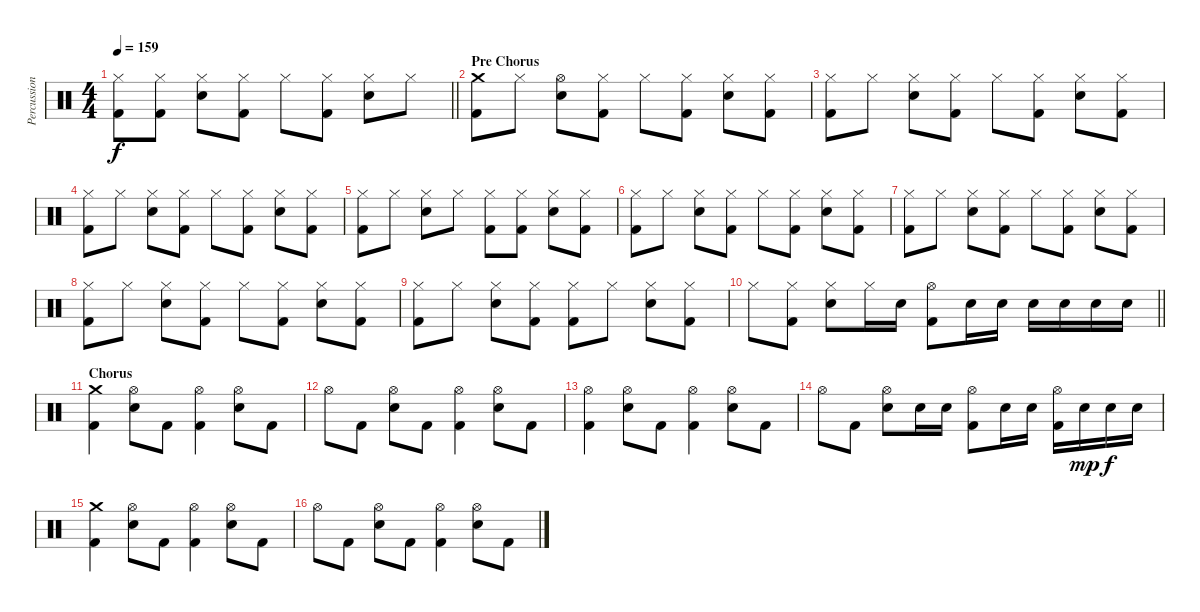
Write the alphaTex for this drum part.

\track ("Percussion" "Percussion") {instrument percussion}
\staff {score}
\articulation defaults
\ts (4 4)
\tempo 159
\clef neutral
\barLineRight lightlight
\ks c
("Hi-Hat (closed)" "Kick (hit) 2").8{dy f} ("Hi-Hat (closed)" "Kick (hit) 2").8 ("Hi-Hat (closed)" "Electric Snare (hit)").8 ("Hi-Hat (closed)" "Kick (hit) 2").8 "Hi-Hat (closed)".8 ("Hi-Hat (closed)" "Kick (hit) 2").8 ("Hi-Hat (closed)" "Electric Snare (hit)").8 "Hi-Hat (closed)".8 |
\section ("" "Pre Chorus")
("Crash medium (hit)" "Kick (hit) 2").8 "Hi-Hat (closed)".8 ("Hi-Hat (open)" "Electric Snare (hit)").8 ("Hi-Hat (closed)" "Kick (hit) 2").8 "Hi-Hat (closed)".8 ("Hi-Hat (closed)" "Kick (hit) 2").8 ("Hi-Hat (closed)" "Electric Snare (hit)").8 ("Hi-Hat (closed)" "Kick (hit) 2").8 |
("Hi-Hat (closed)" "Kick (hit) 2").8 "Hi-Hat (closed)".8 ("Hi-Hat (closed)" "Electric Snare (hit)").8 ("Hi-Hat (closed)" "Kick (hit) 2").8 "Hi-Hat (closed)".8 ("Hi-Hat (closed)" "Kick (hit) 2").8 ("Hi-Hat (closed)" "Electric Snare (hit)").8 ("Hi-Hat (closed)" "Kick (hit) 2").8 |
("Hi-Hat (closed)" "Kick (hit) 2").8 "Hi-Hat (closed)".8 ("Hi-Hat (closed)" "Electric Snare (hit)").8 ("Hi-Hat (closed)" "Kick (hit) 2").8 "Hi-Hat (closed)".8 ("Hi-Hat (closed)" "Kick (hit) 2").8 ("Hi-Hat (closed)" "Electric Snare (hit)").8 ("Hi-Hat (closed)" "Kick (hit) 2").8 |
("Hi-Hat (closed)" "Kick (hit) 2").8 "Hi-Hat (closed)".8 ("Hi-Hat (closed)" "Electric Snare (hit)").8 "Hi-Hat (closed)".8 ("Hi-Hat (closed)" "Kick (hit) 2").8 ("Hi-Hat (closed)" "Kick (hit) 2").8 ("Hi-Hat (closed)" "Electric Snare (hit)").8 ("Hi-Hat (closed)" "Kick (hit) 2").8 |
("Hi-Hat (closed)" "Kick (hit) 2").8 "Hi-Hat (closed)".8 ("Hi-Hat (closed)" "Electric Snare (hit)").8 ("Hi-Hat (closed)" "Kick (hit) 2").8 "Hi-Hat (closed)".8 ("Hi-Hat (closed)" "Kick (hit) 2").8 ("Hi-Hat (closed)" "Electric Snare (hit)").8 ("Hi-Hat (closed)" "Kick (hit) 2").8 |
("Hi-Hat (closed)" "Kick (hit) 2").8 "Hi-Hat (closed)".8 ("Hi-Hat (closed)" "Electric Snare (hit)").8 ("Hi-Hat (closed)" "Kick (hit) 2").8 "Hi-Hat (closed)".8 ("Hi-Hat (closed)" "Kick (hit) 2").8 ("Hi-Hat (closed)" "Electric Snare (hit)").8 ("Hi-Hat (closed)" "Kick (hit) 2").8 |
("Hi-Hat (closed)" "Kick (hit) 2").8 "Hi-Hat (closed)".8 ("Hi-Hat (closed)" "Electric Snare (hit)").8 ("Hi-Hat (closed)" "Kick (hit) 2").8 "Hi-Hat (closed)".8 ("Hi-Hat (closed)" "Kick (hit) 2").8 ("Hi-Hat (closed)" "Electric Snare (hit)").8 ("Hi-Hat (closed)" "Kick (hit) 2").8 |
("Hi-Hat (closed)" "Kick (hit) 2").8 "Hi-Hat (closed)".8 ("Hi-Hat (closed)" "Electric Snare (hit)").8 ("Hi-Hat (closed)" "Kick (hit) 2").8 ("Hi-Hat (closed)" "Kick (hit) 2").8 "Hi-Hat (closed)".8 ("Hi-Hat (closed)" "Electric Snare (hit)").8 ("Hi-Hat (closed)" "Kick (hit) 2").8 |
\barLineRight lightlight "Hi-Hat (closed)".8
("Hi-Hat (closed)" "Kick (hit) 2").8 ("Hi-Hat (closed)" "Electric Snare (hit)").8 "Hi-Hat (closed)".16 "Electric Snare (hit)".16 ("Hi-Hat (open)" "Kick (hit) 2").8 "Electric Snare (hit)".16 "Electric Snare (hit)".16 "Electric Snare (hit)".16 "Electric Snare (hit)".16 "Electric Snare (hit)".16 "Electric Snare (hit)".16 |
\section ("" "Chorus")
("Crash medium (hit)" "Kick (hit) 2").4 ("Hi-Hat (open)" "Electric Snare (hit)").8 "Kick (hit) 2".8 ("Hi-Hat (open)" "Kick (hit) 2").4 ("Hi-Hat (open)" "Electric Snare (hit)").8 "Kick (hit) 2".8 |
"Hi-Hat (open)".8 "Kick (hit) 2".8 ("Hi-Hat (open)" "Electric Snare (hit)").8 "Kick (hit) 2".8 ("Hi-Hat (open)" "Kick (hit) 2").4 ("Hi-Hat (open)" "Electric Snare (hit)").8 "Kick (hit) 2".8 |
("Hi-Hat (open)" "Kick (hit) 2").4 ("Hi-Hat (open)" "Electric Snare (hit)").8 "Kick (hit) 2".8 ("Hi-Hat (open)" "Kick (hit) 2").4 ("Hi-Hat (open)" "Electric Snare (hit)").8 "Kick (hit) 2".8 |
"Hi-Hat (open)".8 "Kick (hit) 2".8 ("Hi-Hat (open)" "Electric Snare (hit)").8 "Electric Snare (hit)".16 "Electric Snare (hit)".16 ("Hi-Hat (open)" "Kick (hit) 2").8 "Electric Snare (hit)".16 "Electric Snare (hit)".16 ("Hi-Hat (open)" "Kick (hit) 2").16 "Electric Snare (hit)".16{dy mp} "Electric Snare (hit)".16{dy f} "Electric Snare (hit)".16 |
("Crash medium (hit)" "Kick (hit) 2").4 ("Hi-Hat (open)" "Electric Snare (hit)").8 "Kick (hit) 2".8 ("Hi-Hat (open)" "Kick (hit) 2").4 ("Hi-Hat (open)" "Electric Snare (hit)").8 "Kick (hit) 2".8 |
"Hi-Hat (open)".8 "Kick (hit) 2".8 ("Hi-Hat (open)" "Electric Snare (hit)").8 "Kick (hit) 2".8 ("Hi-Hat (open)" "Kick (hit) 2").4 ("Hi-Hat (open)" "Electric Snare (hit)").8 "Kick (hit) 2".8
